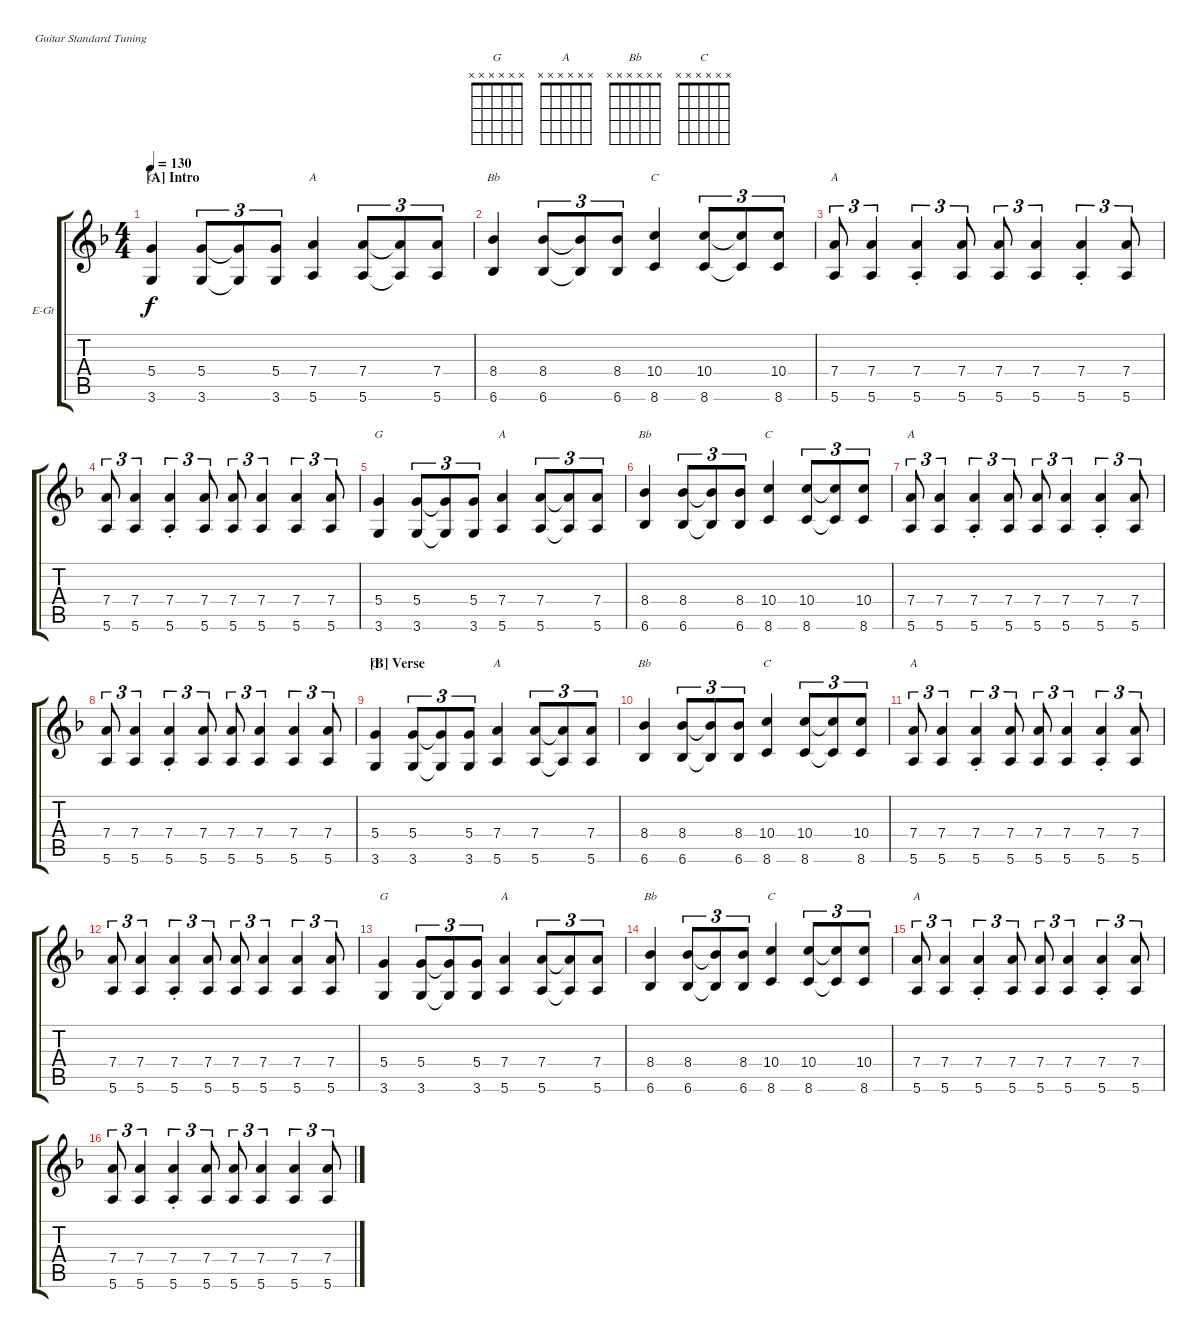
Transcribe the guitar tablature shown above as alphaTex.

\defaultSystemsLayout 4
\bracketExtendMode groupsimilarinstruments
\firstSystemTrackNameOrientation horizontal
\otherSystemsTrackNameOrientation horizontal
\track ("Alex Turner" "E-Gt") {instrument distortionguitar}
\staff {score tabs}
\tuning (E4 B3 G3 D3 A2 E2)
\chord ("G" x x x x x x)
\chord ("A" x x x x x x)
\chord ("Bb" x x x x x x)
\chord ("C" x x x x x x)
\ts (4 4)
\section ("A" "Intro")
\tempo 130
\clef g2
\ks f
(3.6 5.4).4{ch "G" dy f instrument distortionguitar} (3.6 5.4).8{tu (3 2)} (3.6{t} 5.4{t}).8{tu (3 2)} (5.4 3.6).8{tu (3 2)} (5.6 7.4).4{ch "A"} (5.6 7.4).8{tu (3 2)} (5.6{t} 7.4{t}).8{tu (3 2)} (7.4 5.6).8{tu (3 2)} |
(6.6 8.4).4{ch "Bb"} (6.6 8.4).8{tu (3 2)} (6.6{t} 8.4{t}).8{tu (3 2)} (8.4 6.6).8{tu (3 2)} (8.6 10.4).4{ch "C"} (8.6 10.4).8{tu (3 2)} (8.6{t} 10.4{t}).8{tu (3 2)} (10.4 8.6).8{tu (3 2)} |
(5.6 7.4).8{tu (3 2) ch "A"} (7.4 5.6).4{tu (3 2)} (5.6{st} 7.4{st}).4{tu (3 2)} (7.4 5.6).8{tu (3 2)} (5.6 7.4).8{tu (3 2)} (7.4 5.6).4{tu (3 2)} (5.6{st} 7.4{st}).4{tu (3 2)} (7.4 5.6).8{tu (3 2)} |
(5.6 7.4).8{tu (3 2)} (7.4 5.6).4{tu (3 2)} (5.6{st} 7.4{st}).4{tu (3 2)} (7.4 5.6).8{tu (3 2)} (5.6 7.4).8{tu (3 2)} (7.4 5.6).4{tu (3 2)} (5.6 7.4).4{tu (3 2)} (7.4 5.6).8{tu (3 2)} |
(3.6 5.4).4{ch "G"} (3.6 5.4).8{tu (3 2)} (3.6{t} 5.4{t}).8{tu (3 2)} (5.4 3.6).8{tu (3 2)} (5.6 7.4).4{ch "A"} (5.6 7.4).8{tu (3 2)} (5.6{t} 7.4{t}).8{tu (3 2)} (7.4 5.6).8{tu (3 2)} |
(6.6 8.4).4{ch "Bb"} (6.6 8.4).8{tu (3 2)} (6.6{t} 8.4{t}).8{tu (3 2)} (8.4 6.6).8{tu (3 2)} (8.6 10.4).4{ch "C"} (8.6 10.4).8{tu (3 2)} (8.6{t} 10.4{t}).8{tu (3 2)} (10.4 8.6).8{tu (3 2)} |
(5.6 7.4).8{tu (3 2) ch "A"} (7.4 5.6).4{tu (3 2)} (5.6{st} 7.4{st}).4{tu (3 2)} (7.4 5.6).8{tu (3 2)} (5.6 7.4).8{tu (3 2)} (7.4 5.6).4{tu (3 2)} (5.6{st} 7.4{st}).4{tu (3 2)} (7.4 5.6).8{tu (3 2)} |
(5.6 7.4).8{tu (3 2)} (7.4 5.6).4{tu (3 2)} (5.6{st} 7.4{st}).4{tu (3 2)} (7.4 5.6).8{tu (3 2)} (5.6 7.4).8{tu (3 2)} (7.4 5.6).4{tu (3 2)} (5.6 7.4).4{tu (3 2)} (7.4 5.6).8{tu (3 2)} |
\section ("B" "Verse")
(3.6 5.4).4{ch "G"} (3.6 5.4).8{tu (3 2)} (3.6{t} 5.4{t}).8{tu (3 2)} (5.4 3.6).8{tu (3 2)} (5.6 7.4).4{ch "A"} (5.6 7.4).8{tu (3 2)} (5.6{t} 7.4{t}).8{tu (3 2)} (7.4 5.6).8{tu (3 2)} |
(6.6 8.4).4{ch "Bb"} (6.6 8.4).8{tu (3 2)} (6.6{t} 8.4{t}).8{tu (3 2)} (8.4 6.6).8{tu (3 2)} (8.6 10.4).4{ch "C"} (8.6 10.4).8{tu (3 2)} (8.6{t} 10.4{t}).8{tu (3 2)} (10.4 8.6).8{tu (3 2)} |
(5.6 7.4).8{tu (3 2) ch "A"} (7.4 5.6).4{tu (3 2)} (5.6{st} 7.4{st}).4{tu (3 2)} (7.4 5.6).8{tu (3 2)} (5.6 7.4).8{tu (3 2)} (7.4 5.6).4{tu (3 2)} (5.6{st} 7.4{st}).4{tu (3 2)} (7.4 5.6).8{tu (3 2)} |
(5.6 7.4).8{tu (3 2)} (7.4 5.6).4{tu (3 2)} (5.6{st} 7.4{st}).4{tu (3 2)} (7.4 5.6).8{tu (3 2)} (5.6 7.4).8{tu (3 2)} (7.4 5.6).4{tu (3 2)} (5.6 7.4).4{tu (3 2)} (7.4 5.6).8{tu (3 2)} |
(3.6 5.4).4{ch "G"} (3.6 5.4).8{tu (3 2)} (3.6{t} 5.4{t}).8{tu (3 2)} (5.4 3.6).8{tu (3 2)} (5.6 7.4).4{ch "A"} (5.6 7.4).8{tu (3 2)} (5.6{t} 7.4{t}).8{tu (3 2)} (7.4 5.6).8{tu (3 2)} |
(6.6 8.4).4{ch "Bb"} (6.6 8.4).8{tu (3 2)} (6.6{t} 8.4{t}).8{tu (3 2)} (8.4 6.6).8{tu (3 2)} (8.6 10.4).4{ch "C"} (8.6 10.4).8{tu (3 2)} (8.6{t} 10.4{t}).8{tu (3 2)} (10.4 8.6).8{tu (3 2)} |
(5.6 7.4).8{tu (3 2) ch "A"} (7.4 5.6).4{tu (3 2)} (5.6{st} 7.4{st}).4{tu (3 2)} (7.4 5.6).8{tu (3 2)} (5.6 7.4).8{tu (3 2)} (7.4 5.6).4{tu (3 2)} (5.6{st} 7.4{st}).4{tu (3 2)} (7.4 5.6).8{tu (3 2)} |
(5.6 7.4).8{tu (3 2)} (7.4 5.6).4{tu (3 2)} (5.6{st} 7.4{st}).4{tu (3 2)} (7.4 5.6).8{tu (3 2)} (5.6 7.4).8{tu (3 2)} (7.4 5.6).4{tu (3 2)} (5.6 7.4).4{tu (3 2)} (7.4 5.6).8{tu (3 2)}
